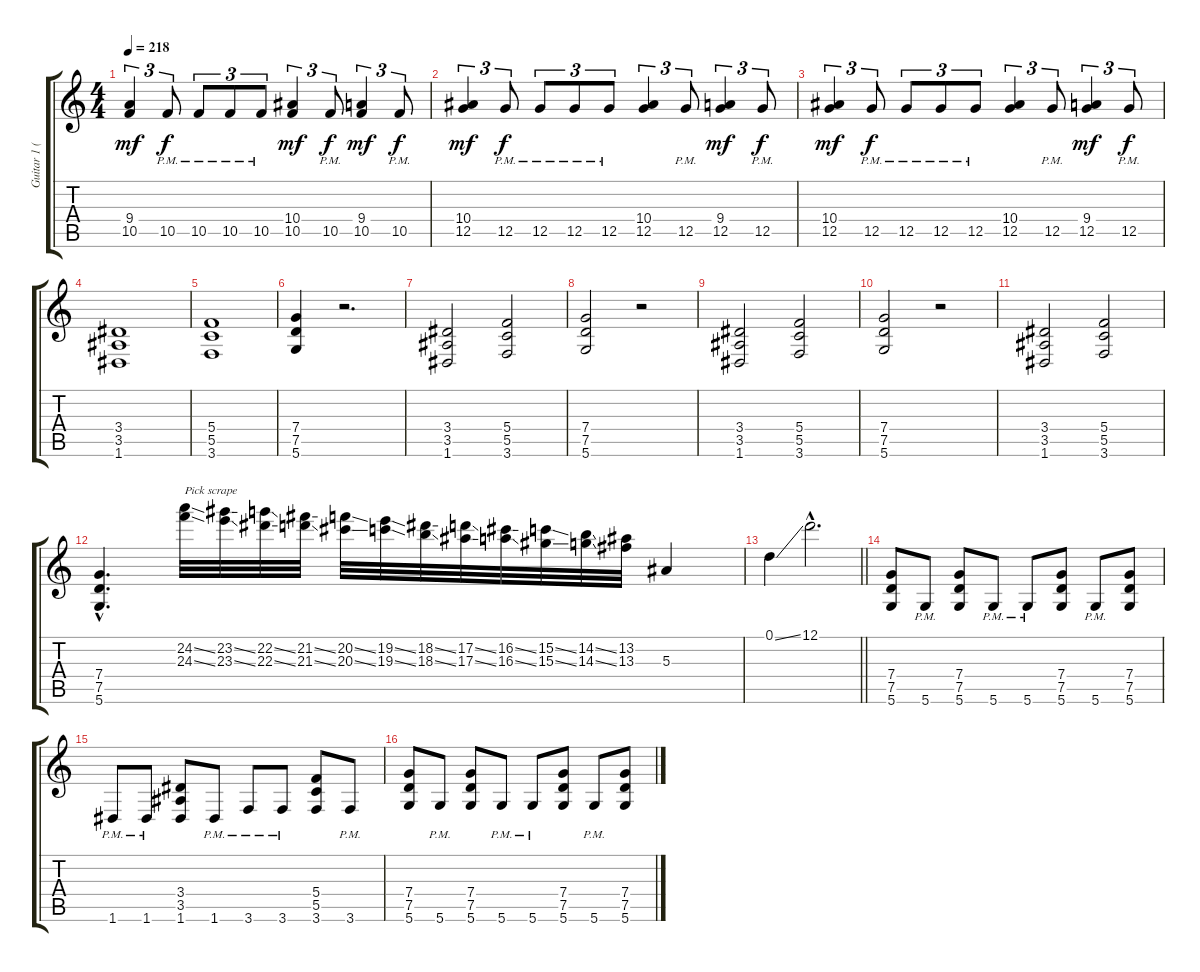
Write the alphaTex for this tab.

\track ("Guitar 1 (Alexi)" "Guitar 1 (") {instrument distortionguitar}
\staff {score tabs}
\tuning (D4 A3 F3 C3 G2 D2) {hide}
\ts (4 4)
\tempo 218
\clef g2
\ks c
(9.4 10.5).4{tu (3 2) dy mf} 10.5{pm}.8{tu (3 2) dy f} 10.5{pm}.8{tu (3 2)} 10.5{pm}.8{tu (3 2)} 10.5{pm}.8{tu (3 2)} (10.4 10.5).4{tu (3 2) dy mf} 10.5{pm}.8{tu (3 2) dy f} (9.4 10.5).4{tu (3 2) dy mf} 10.5{pm}.8{tu (3 2) dy f} |
(10.4 12.5).4{tu (3 2) dy mf} 12.5{pm}.8{tu (3 2) dy f} 12.5{pm}.8{tu (3 2)} 12.5{pm}.8{tu (3 2)} 12.5{pm}.8{tu (3 2)} (10.4 12.5).4{tu (3 2)} 12.5{pm}.8{tu (3 2)} (9.4 12.5).4{tu (3 2) dy mf} 12.5{pm}.8{tu (3 2) dy f} |
(10.4 12.5).4{tu (3 2) dy mf} 12.5{pm}.8{tu (3 2) dy f} 12.5{pm}.8{tu (3 2)} 12.5{pm}.8{tu (3 2)} 12.5{pm}.8{tu (3 2)} (10.4 12.5).4{tu (3 2)} 12.5{pm}.8{tu (3 2)} (9.4 12.5).4{tu (3 2) dy mf} 12.5{pm}.8{tu (3 2) dy f} |
(3.4 3.5 1.6).1 |
(5.4 5.5 3.6).1 |
(7.4 7.5 5.6).4 r.2{d} |
(3.4 3.5 1.6).2 (5.4 5.5 3.6).2 |
(7.4 7.5 5.6).2 r.2 |
(3.4 3.5 1.6).2 (5.4 5.5 3.6).2 |
(7.4 7.5 5.6).2 r.2 |
(3.4 3.5 1.6).2 (5.4 5.5 3.6).2 |
(7.4{hac} 7.5{hac} 5.6{hac}).4{d} (24.2{ss} 24.3{ss}).32{txt "Pick scrape" volume 12 instrument guitarfretnoise} (23.2{ss} 23.3{ss}).32 (22.2{ss} 22.3{ss}).32 (21.2{ss} 21.3{ss}).32 (20.2{ss} 20.3{ss}).32 (19.2{ss} 19.3{ss}).32 (18.2{ss} 18.3{ss}).32 (17.2{ss} 17.3{ss}).32 (16.2{ss} 16.3{ss}).32 (15.2{ss} 15.3{ss}).32 (14.2{ss} 14.3{ss}).32 (13.2 13.3).32 5.3.4{volume 12 instrument distortionguitar} |
\barLineRight lightlight
0.1{ss}.4 12.1{hac}.2{d} |
(7.4 7.5 5.6).8 5.6{pm}.8 (7.4 7.5 5.6).8 5.6{pm}.8 5.6{pm}.8 (7.4 7.5 5.6).8 5.6{pm}.8 (7.4 7.5 5.6).8 |
1.6{pm}.8 1.6{pm}.8 (3.4 3.5 1.6).8 1.6{pm}.8 3.6{pm}.8 3.6{pm}.8 (5.4 5.5 3.6).8 3.6{pm}.8 |
(7.4 7.5 5.6).8 5.6{pm}.8 (7.4 7.5 5.6).8 5.6{pm}.8 5.6{pm}.8 (7.4 7.5 5.6).8 5.6{pm}.8 (7.4 7.5 5.6).8
